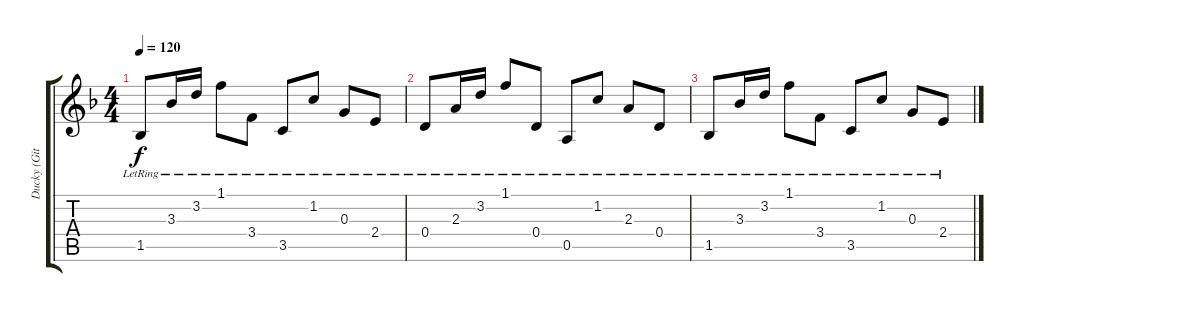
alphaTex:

\track ("Ducky (Gitarre)" "Ducky (Git") {instrument acousticguitarsteel}
\staff {score tabs}
\tuning (E4 B3 G3 D3 A2 E2) {hide}
\ts (4 4)
\tempo 120
\clef g2
\ks f
1.5{lr}.8{dy f} 3.3{lr}.16 3.2{lr}.16 1.1{lr}.8 3.4{lr}.8 3.5{lr}.8 1.2{lr}.8 0.3{lr}.8 2.4{lr}.8 |
0.4{lr}.8 2.3{lr}.16 3.2{lr}.16 1.1{lr}.8 0.4{lr}.8 0.5{lr}.8 1.2{lr}.8 2.3{lr}.8 0.4{lr}.8 |
1.5{lr}.8 3.3{lr}.16 3.2{lr}.16 1.1{lr}.8 3.4{lr}.8 3.5{lr}.8 1.2{lr}.8 0.3{lr}.8 2.4{lr}.8
